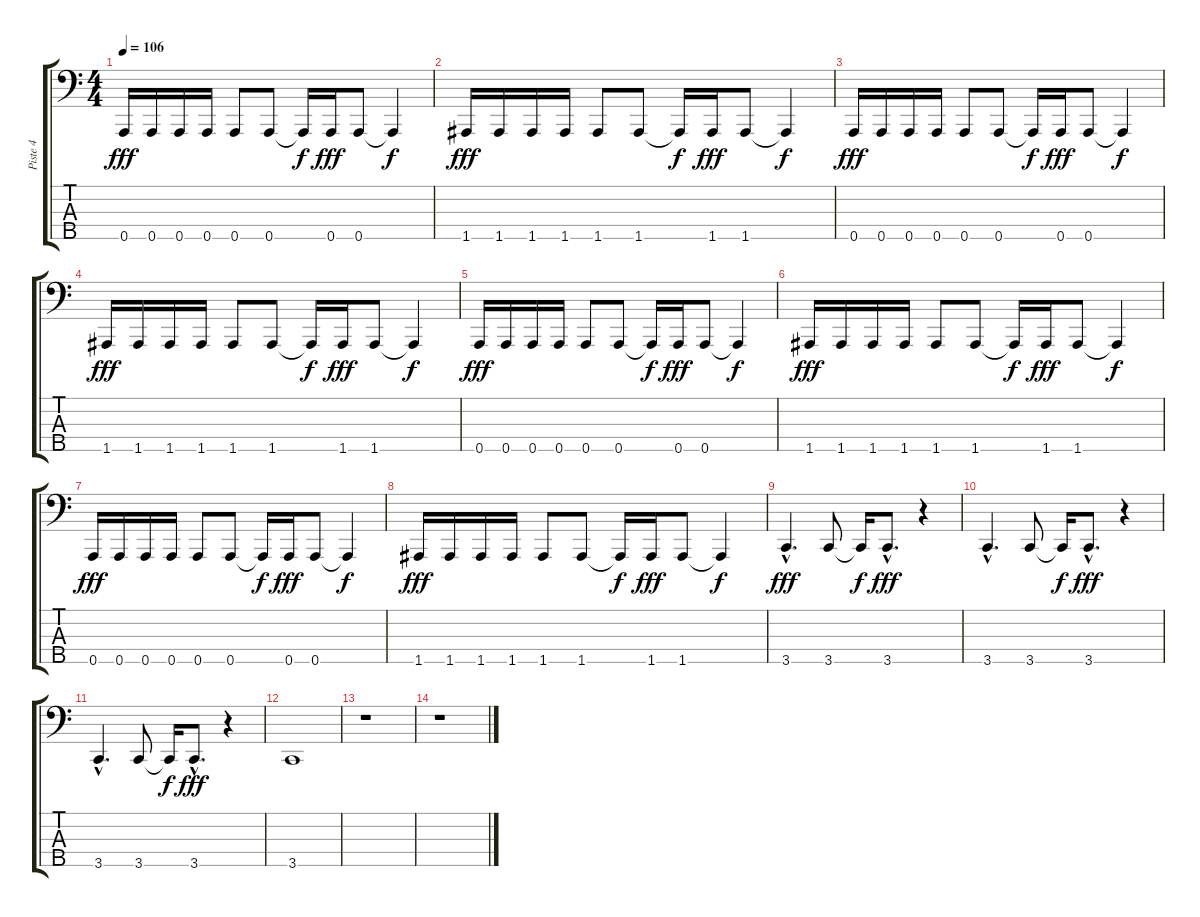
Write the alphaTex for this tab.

\track ("Piste 4" "Piste 4") {instrument slapbass1}
\staff {score tabs}
\tuning (F2 C2 G1 D1 A0) {hide}
\ts (4 4)
\tempo 106
\clef f4
\ks c
0.5.16{dy fff} 0.5.16 0.5.16 0.5.16 0.5.8 0.5.8 0.5{t}.16{dy f} 0.5.16{dy fff} 0.5.8 0.5{t}.4{dy f} |
1.5.16{dy fff} 1.5.16 1.5.16 1.5.16 1.5.8 1.5.8 1.5{t}.16{dy f} 1.5.16{dy fff} 1.5.8 1.5{t}.4{dy f} |
0.5.16{dy fff} 0.5.16 0.5.16 0.5.16 0.5.8 0.5.8 0.5{t}.16{dy f} 0.5.16{dy fff} 0.5.8 0.5{t}.4{dy f} |
1.5.16{dy fff} 1.5.16 1.5.16 1.5.16 1.5.8 1.5.8 1.5{t}.16{dy f} 1.5.16{dy fff} 1.5.8 1.5{t}.4{dy f} |
0.5.16{dy fff} 0.5.16 0.5.16 0.5.16 0.5.8 0.5.8 0.5{t}.16{dy f} 0.5.16{dy fff} 0.5.8 0.5{t}.4{dy f} |
1.5.16{dy fff} 1.5.16 1.5.16 1.5.16 1.5.8 1.5.8 1.5{t}.16{dy f} 1.5.16{dy fff} 1.5.8 1.5{t}.4{dy f} |
0.5.16{dy fff} 0.5.16 0.5.16 0.5.16 0.5.8 0.5.8 0.5{t}.16{dy f} 0.5.16{dy fff} 0.5.8 0.5{t}.4{dy f} |
1.5.16{dy fff} 1.5.16 1.5.16 1.5.16 1.5.8 1.5.8 1.5{t}.16{dy f} 1.5.16{dy fff} 1.5.8 1.5{t}.4{dy f} |
3.5{hac}.4{d dy fff} 3.5.8 3.5{t}.16{dy f} 3.5{hac}.8{d dy fff} r.4 |
3.5{hac}.4{d} 3.5.8 3.5{t}.16{dy f} 3.5{hac}.8{d dy fff} r.4 |
3.5{hac}.4{d} 3.5.8 3.5{t}.16{dy f} 3.5{hac}.8{d dy fff} r.4 |
3.5.1 |
r.1 |
r.1
